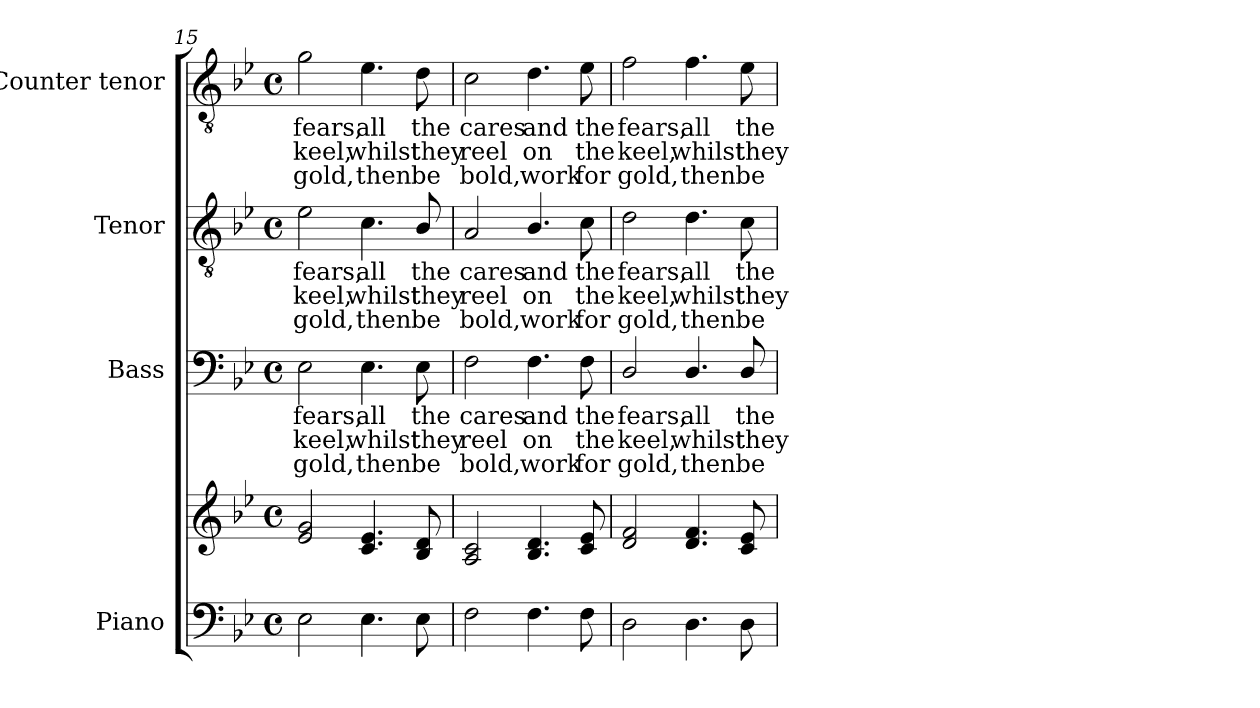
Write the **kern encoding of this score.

**kern	**kern	**kern	**text	**text	**text	**kern	**text	**text	**text	**kern	**text	**text	**text
*part4	*part4	*part3	*part3	*part3	*part3	*part2	*part2	*part2	*part2	*part1	*part1	*part1	*part1
*staff5	*staff4	*staff3	*staff3	*staff3	*staff3	*staff2	*staff2	*staff2	*staff2	*staff1	*staff1	*staff1	*staff1
*I"Piano	*	*I"Bass	*	*	*	*I"Tenor	*	*	*	*I"Counter tenor	*	*	*
*I'Pno.	*	*I'B.	*	*	*	*I'T.	*	*	*	*	*	*	*
!!LO:LB:g=z
*clefF4	*clefG2	*clefF4	*	*	*	*clefGv2	*	*	*	*clefGv2	*	*	*
*	*	*	*	*	*	*ITrd7c12	*	*	*	*ITrd7c12	*	*	*
*k[b-e-]	*k[b-e-]	*k[b-e-]	*	*	*	*k[b-e-]	*	*	*	*k[b-e-]	*	*	*
*B-:	*B-:	*B-:	*	*	*	*B-:	*	*	*	*B-:	*	*	*
*M4/4	*M4/4	*M4/4	*	*	*	*M4/4	*	*	*	*M4/4	*	*	*
*met(c)	*met(c)	*met(c)	*	*	*	*met(c)	*	*	*	*met(c)	*	*	*
=15	=15	=15	=15	=15	=15	=15	=15	=15	=15	=15	=15	=15	=15
!	!	!	!LO:LY:b:color=#000000	!LO:LY:b:color=#000000	!LO:LY:b:color=#000000	!	!	!	!	!	!	!	!
!	!	!	!	!	!	!	!LO:LY:b:color=#000000	!LO:LY:b:color=#000000	!LO:LY:b:color=#000000	!	!	!	!
!	!	!	!	!	!	!	!	!	!	!	!LO:LY:b:color=#000000	!LO:LY:b:color=#000000	!LO:LY:b:color=#000000
2E-i\	2e-i/ 2gi	2E-i\	fears,	keel,	gold,	2E-i\	fears,	keel,	gold,	2Gi\	fears,	keel,	gold,
!	!	!	!LO:LY:b:color=#000000	!LO:LY:b:color=#000000	!LO:LY:b:color=#000000	!	!	!	!	!	!	!	!
!	!	!	!	!	!	!	!LO:LY:b:color=#000000	!LO:LY:b:color=#000000	!LO:LY:b:color=#000000	!	!	!	!
!	!	!	!	!	!	!	!	!	!	!	!LO:LY:b:color=#000000	!LO:LY:b:color=#000000	!LO:LY:b:color=#000000
4.E-i\	4.ci/ 4.e-i	4.E-i\	all	whilst	then	4.Ci\	all	whilst	then	4.E-i\	all	whilst	then
!	!	!	!LO:LY:b:color=#000000	!LO:LY:b:color=#000000	!LO:LY:b:color=#000000	!	!	!	!	!	!	!	!
!	!	!	!	!	!	!	!LO:LY:b:color=#000000	!LO:LY:b:color=#000000	!LO:LY:b:color=#000000	!	!	!	!
!	!	!	!	!	!	!	!	!	!	!	!LO:LY:b:color=#000000	!LO:LY:b:color=#000000	!LO:LY:b:color=#000000
8E-i\	8B-i/ 8di	8E-i\	the	they	be	8BB-i/	the	they	be	8Di\	the	they	be
=16	=16	=16	=16	=16	=16	=16	=16	=16	=16	=16	=16	=16	=16
!	!	!	!LO:LY:b:color=#000000	!LO:LY:b:color=#000000	!LO:LY:b:color=#000000	!	!	!	!	!	!	!	!
!	!	!	!	!	!	!	!LO:LY:b:color=#000000	!LO:LY:b:color=#000000	!LO:LY:b:color=#000000	!	!	!	!
!	!	!	!	!	!	!	!	!	!	!	!LO:LY:b:color=#000000	!LO:LY:b:color=#000000	!LO:LY:b:color=#000000
2Fi\	2Ai/ 2ci	2Fi\	cares	reel	bold,	2AAi/	cares	reel	bold,	2Ci\	cares	reel	bold,
!	!	!	!LO:LY:b:color=#000000	!LO:LY:b:color=#000000	!LO:LY:b:color=#000000	!	!	!	!	!	!	!	!
!	!	!	!	!	!	!	!LO:LY:b:color=#000000	!LO:LY:b:color=#000000	!LO:LY:b:color=#000000	!	!	!	!
!	!	!	!	!	!	!	!	!	!	!	!LO:LY:b:color=#000000	!LO:LY:b:color=#000000	!LO:LY:b:color=#000000
4.Fi\	4.B-i/ 4.di	4.Fi\	and	on	work	4.BB-i/	and	on	work	4.Di\	and	on	work
!	!	!	!LO:LY:b:color=#000000	!LO:LY:b:color=#000000	!LO:LY:b:color=#000000	!	!	!	!	!	!	!	!
!	!	!	!	!	!	!	!LO:LY:b:color=#000000	!LO:LY:b:color=#000000	!LO:LY:b:color=#000000	!	!	!	!
!	!	!	!	!	!	!	!	!	!	!	!LO:LY:b:color=#000000	!LO:LY:b:color=#000000	!LO:LY:b:color=#000000
8Fi\	8ci/ 8e-i	8Fi\	the	the	for	8Ci\	the	the	for	8E-i\	the	the	for
=17	=17	=17	=17	=17	=17	=17	=17	=17	=17	=17	=17	=17	=17
!	!	!	!LO:LY:b:color=#000000	!LO:LY:b:color=#000000	!LO:LY:b:color=#000000	!	!	!	!	!	!	!	!
!	!	!	!	!	!	!	!LO:LY:b:color=#000000	!LO:LY:b:color=#000000	!LO:LY:b:color=#000000	!	!	!	!
!	!	!	!	!	!	!	!	!	!	!	!LO:LY:b:color=#000000	!LO:LY:b:color=#000000	!LO:LY:b:color=#000000
2Di\	2di/ 2fi	2Di/	fears,	keel,	gold,	2Di\	fears,	keel,	gold,	2Fi\	fears,	keel,	gold,
!	!	!	!LO:LY:b:color=#000000	!LO:LY:b:color=#000000	!LO:LY:b:color=#000000	!	!	!	!	!	!	!	!
!	!	!	!	!	!	!	!LO:LY:b:color=#000000	!LO:LY:b:color=#000000	!LO:LY:b:color=#000000	!	!	!	!
!	!	!	!	!	!	!	!	!	!	!	!LO:LY:b:color=#000000	!LO:LY:b:color=#000000	!LO:LY:b:color=#000000
4.Di\	4.di/ 4.fi	4.Di/	all	whilst	then	4.Di\	all	whilst	then	4.Fi\	all	whilst	then
!	!	!	!LO:LY:b:color=#000000	!LO:LY:b:color=#000000	!LO:LY:b:color=#000000	!	!	!	!	!	!	!	!
!	!	!	!	!	!	!	!LO:LY:b:color=#000000	!LO:LY:b:color=#000000	!LO:LY:b:color=#000000	!	!	!	!
!	!	!	!	!	!	!	!	!	!	!	!LO:LY:b:color=#000000	!LO:LY:b:color=#000000	!LO:LY:b:color=#000000
8Di\	8ci/ 8e-i	8Di/	the	they	be	8Ci\	the	they	be	8E-i\	the	they	be
=	=	=	=	=	=	=	=	=	=	=	=	=	=
*-	*-	*-	*-	*-	*-	*-	*-	*-	*-	*-	*-	*-	*-
